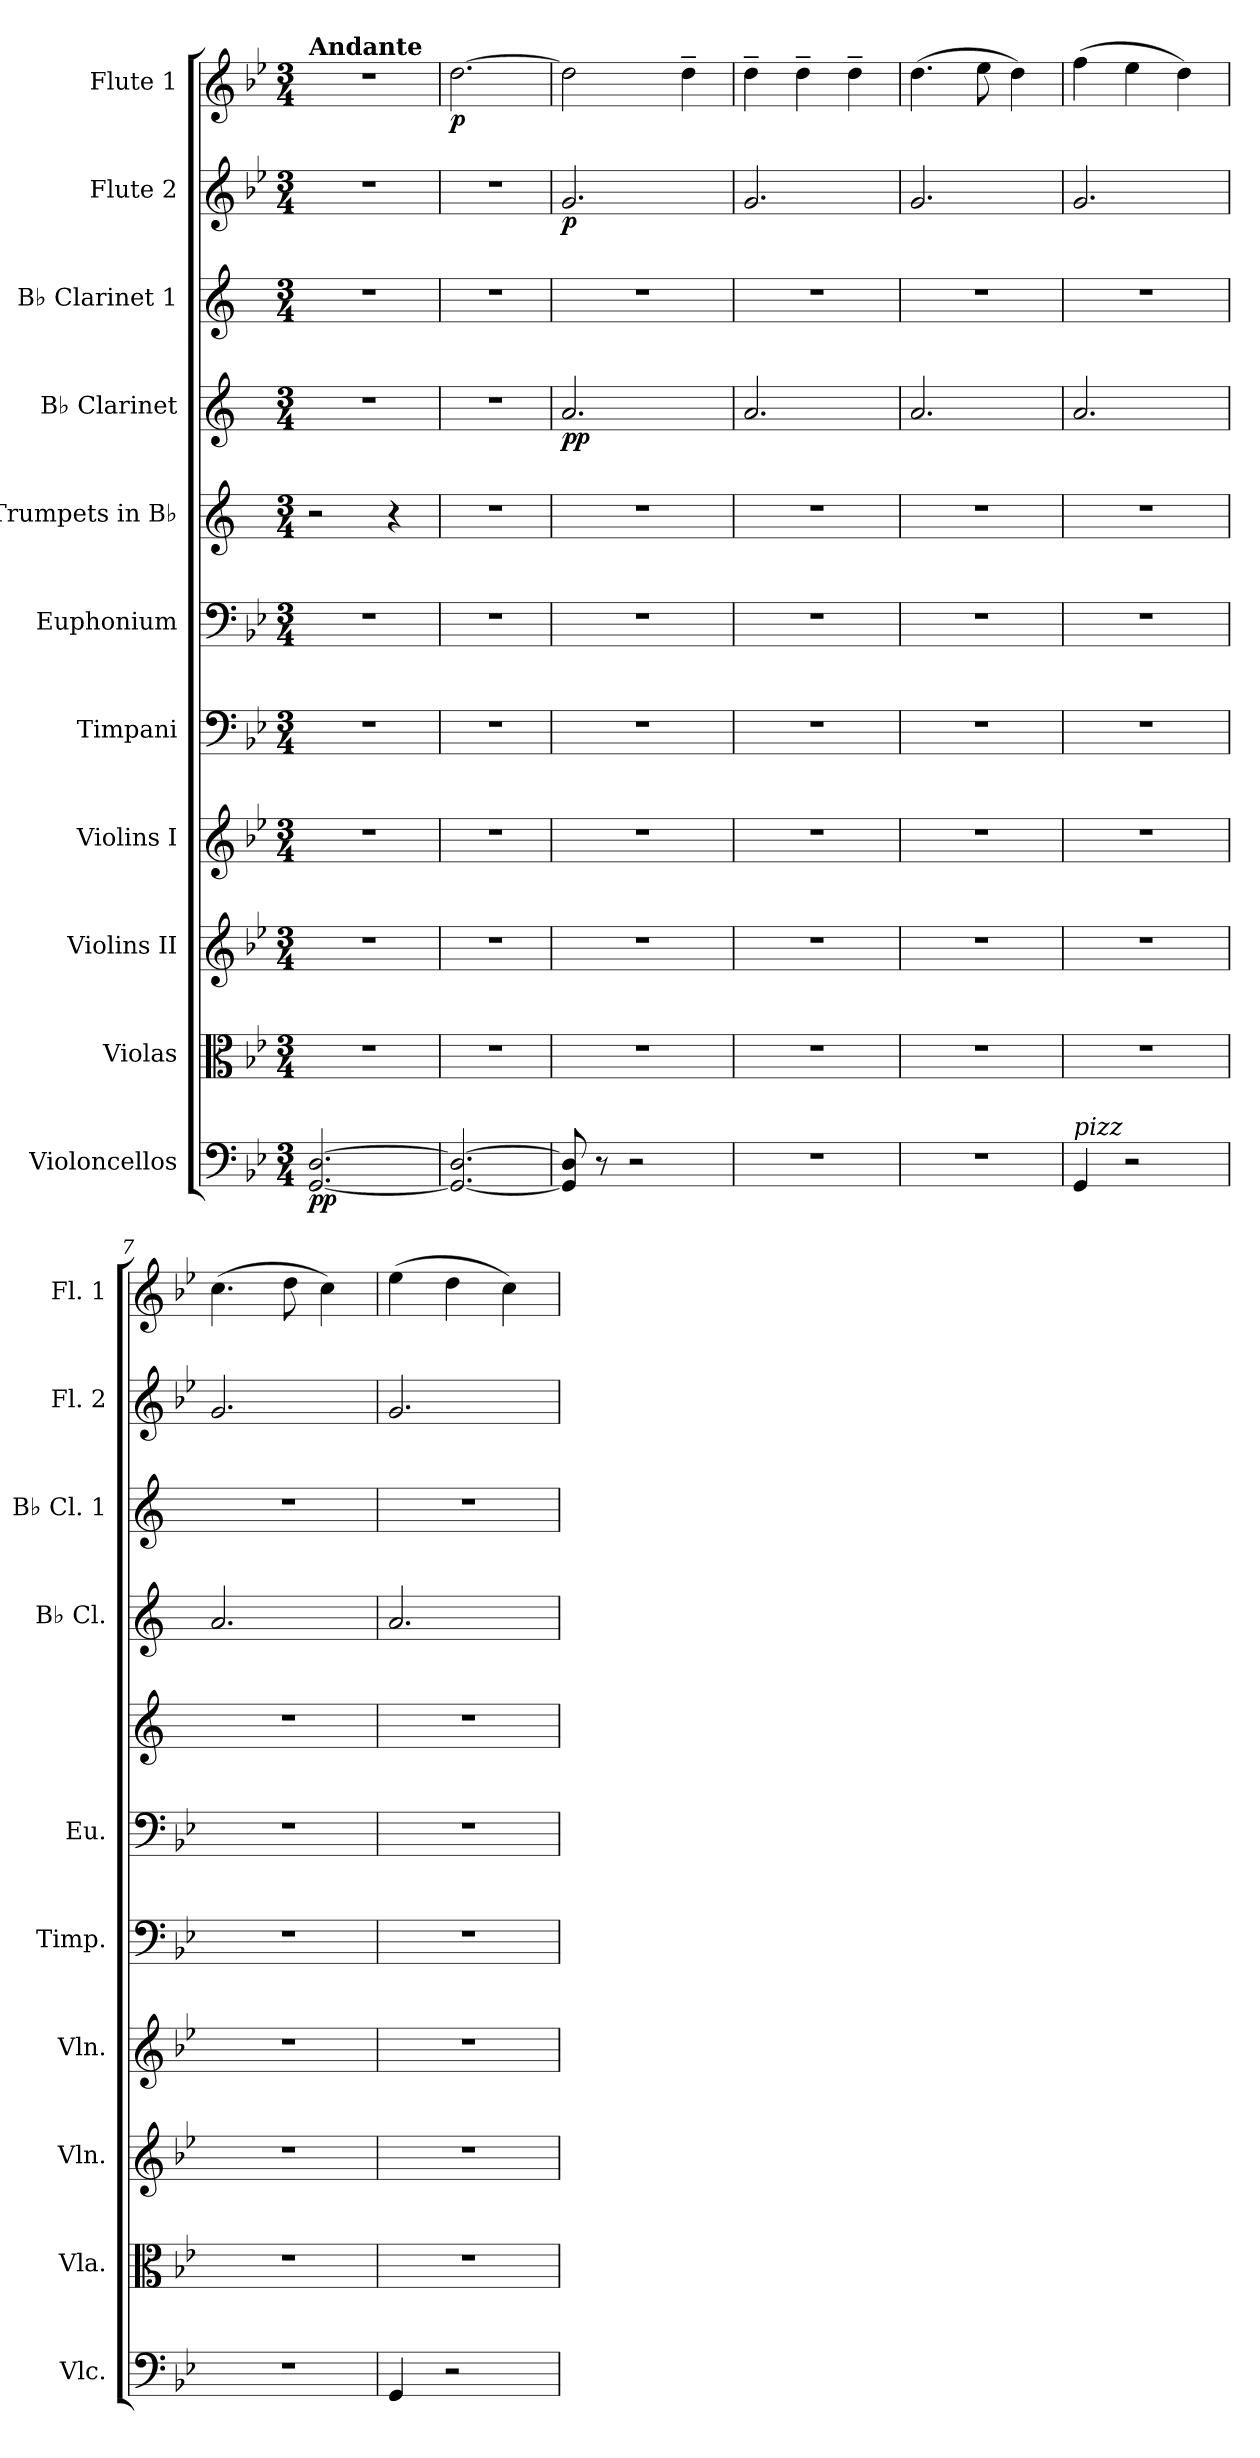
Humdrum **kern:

**kern	**dynam	**kern	**kern	**kern	**kern	**kern	**kern	**kern	**dynam	**kern	**kern	**dynam	**kern	**dynam
*part11	*part11	*part10	*part9	*part8	*part7	*part6	*part5	*part4	*part4	*part3	*part2	*part2	*part1	*part1
*staff11	*staff11	*staff10	*staff9	*staff8	*staff7	*staff6	*staff5	*staff4	*staff4	*staff3	*staff2	*staff2	*staff1	*staff1
*I"Violoncellos	*	*I"Violas	*I"Violins II	*I"Violins I	*I"Timpani	*I"Euphonium	*I"Trumpets in B♭	*I"B♭ Clarinet	*	*I"B♭ Clarinet 1	*I"Flute 2	*	*I"Flute 1	*
*I'Vlc.	*	*I'Vla.	*I'Vln.	*I'Vln.	*I'Timp.	*I'Eu.	*	*I'B♭ Cl.	*	*I'B♭ Cl. 1	*I'Fl. 2	*	*I'Fl. 1	*
*clefF4	*	*clefC3	*clefG2	*clefG2	*clefF4	*clefF4	*clefG2	*clefG2	*	*clefG2	*clefG2	*	*clefG2	*
*	*	*	*	*	*	*	*ITrd1c2	*ITrd1c2	*	*ITrd1c2	*	*	*	*
*k[b-e-]	*	*k[b-e-]	*k[b-e-]	*k[b-e-]	*k[b-e-]	*k[b-e-]	*k[b-e-]	*k[b-e-]	*	*k[b-e-]	*k[b-e-]	*	*k[b-e-]	*
*M3/4	*	*M3/4	*M3/4	*M3/4	*M3/4	*M3/4	*M3/4	*M3/4	*	*M3/4	*M3/4	*	*M3/4	*
*MM160	*	*MM160	*MM160	*MM160	*MM160	*MM160	*MM160	*MM160	*	*MM160	*MM160	*	*MM160	*
=1	=1	=1	=1	=1	=1	=1	=1	=1	=1	=1	=1	=1	=1	=1
!	!	!	!	!	!	!	!	!	!	!	!	!	!LO:TX:a:B:t=Andante	!
!	!LO:DY:b	!	!	!	!	!	!	!	!	!	!	!	!	!
!	!LO:DY:n=1:b	!	!	!	!	!	!	!	!	!	!	!	!	!
[2.GG/ [2.D/	p p	2.r	2.r	2.r	2.r	2.r	2r	2.r	.	2.r	2.r	.	2.r	.
.	.	.	.	.	.	.	4r	.	.	.	.	.	.	.
=2	=2	=2	=2	=2	=2	=2	=2	=2	=2	=2	=2	=2	=2	=2
!	!	!	!	!	!	!	!	!	!	!	!	!	!	!LO:DY:b
2.GG/_ 2.D/_	.	2.r	2.r	2.r	2.r	2.r	2.r	2.r	.	2.r	2.r	.	[2.dd\	p
=3	=3	=3	=3	=3	=3	=3	=3	=3	=3	=3	=3	=3	=3	=3
!	!	!	!	!	!	!	!	!	!LO:DY:b	!	!	!LO:DY:b	!	!
8GG/] 8D/]	.	2.r	2.r	2.r	2.r	2.r	2.r	2.g/	pp	2.r	2.g/	p	2dd\]	.
8r	.	.	.	.	.	.	.	.	.	.	.	.	.	.
2r	.	.	.	.	.	.	.	.	.	.	.	.	.	.
.	.	.	.	.	.	.	.	.	.	.	.	.	4dd~\	.
=4	=4	=4	=4	=4	=4	=4	=4	=4	=4	=4	=4	=4	=4	=4
2.r	.	2.r	2.r	2.r	2.r	2.r	2.r	2.g/	.	2.r	2.g/	.	4dd~\	.
.	.	.	.	.	.	.	.	.	.	.	.	.	4dd~\	.
.	.	.	.	.	.	.	.	.	.	.	.	.	4dd~\	.
=5	=5	=5	=5	=5	=5	=5	=5	=5	=5	=5	=5	=5	=5	=5
2.r	.	2.r	2.r	2.r	2.r	2.r	2.r	2.g/	.	2.r	2.g/	.	(4.dd\	.
.	.	.	.	.	.	.	.	.	.	.	.	.	8ee-\	.
.	.	.	.	.	.	.	.	.	.	.	.	.	4dd\)	.
=6	=6	=6	=6	=6	=6	=6	=6	=6	=6	=6	=6	=6	=6	=6
!LO:TX:a:i:t=pizz	!	!	!	!	!	!	!	!	!	!	!	!	!	!
4GG/	.	2.r	2.r	2.r	2.r	2.r	2.r	2.g/	.	2.r	2.g/	.	(4ff\	.
2r	.	.	.	.	.	.	.	.	.	.	.	.	4ee-\	.
.	.	.	.	.	.	.	.	.	.	.	.	.	4dd\)	.
=7	=7	=7	=7	=7	=7	=7	=7	=7	=7	=7	=7	=7	=7	=7
2.r	.	2.r	2.r	2.r	2.r	2.r	2.r	2.g/	.	2.r	2.g/	.	(4.cc\	.
.	.	.	.	.	.	.	.	.	.	.	.	.	8dd\	.
.	.	.	.	.	.	.	.	.	.	.	.	.	4cc\)	.
=8	=8	=8	=8	=8	=8	=8	=8	=8	=8	=8	=8	=8	=8	=8
4GG/	.	2.r	2.r	2.r	2.r	2.r	2.r	2.g/	.	2.r	2.g/	.	(4ee-\	.
2r	.	.	.	.	.	.	.	.	.	.	.	.	4dd\	.
.	.	.	.	.	.	.	.	.	.	.	.	.	4cc\)	.
=	=	=	=	=	=	=	=	=	=	=	=	=	=	=
*-	*-	*-	*-	*-	*-	*-	*-	*-	*-	*-	*-	*-	*-	*-
